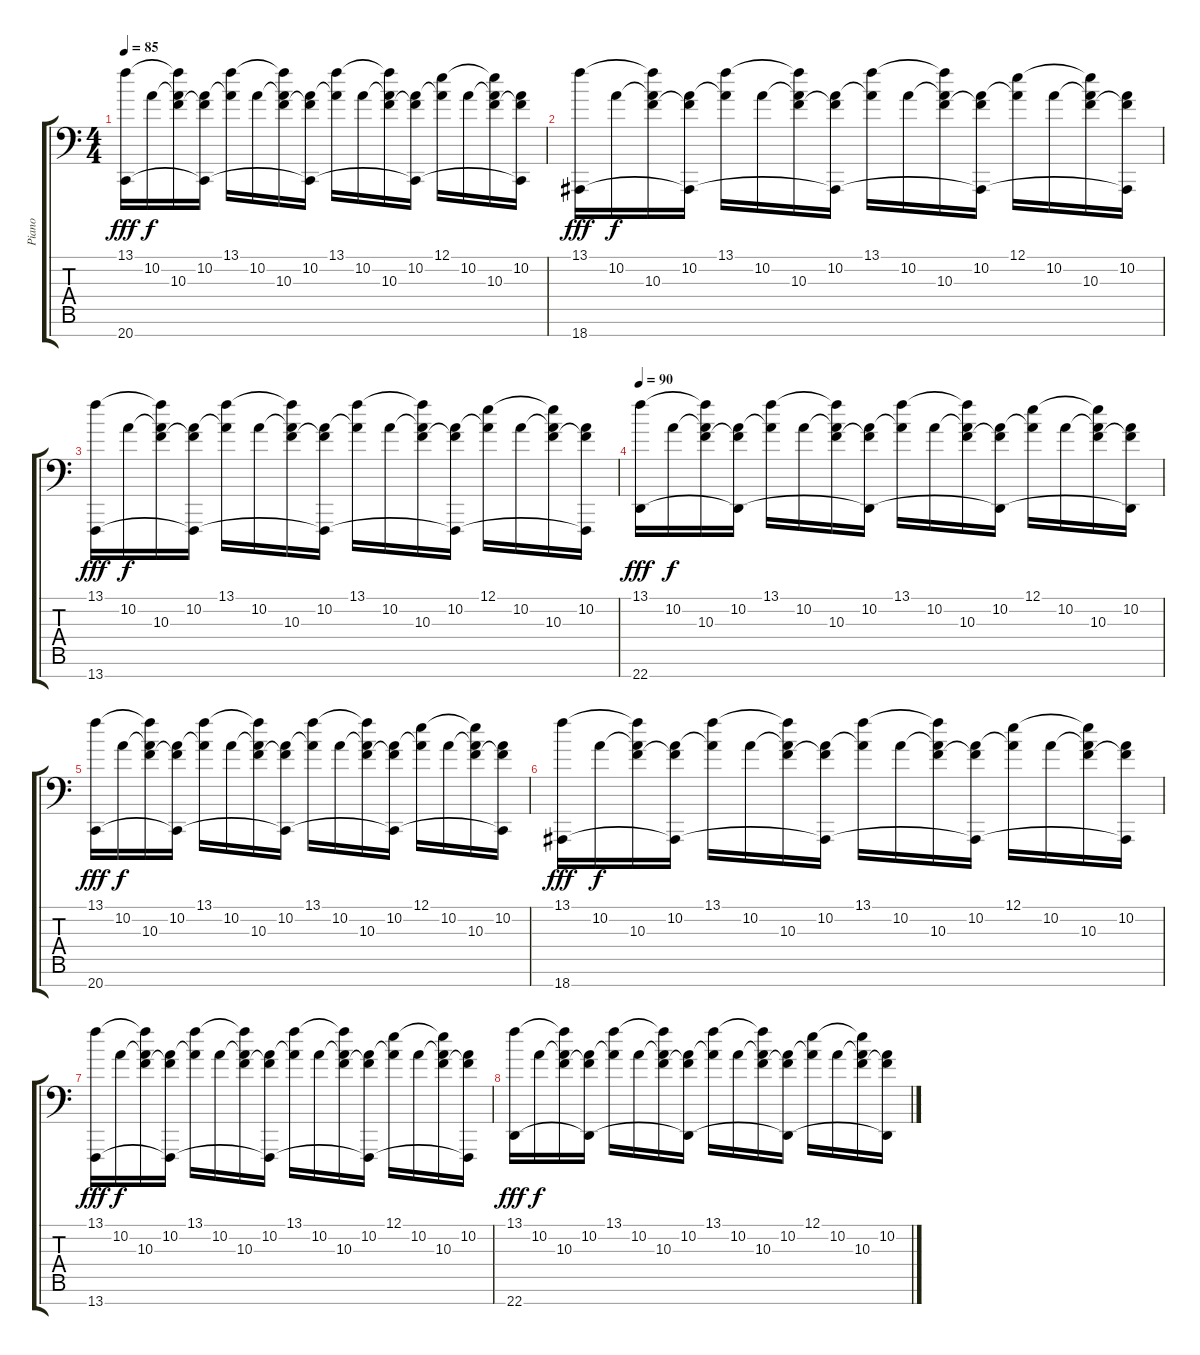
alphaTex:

\track ("Piano" "Piano") {instrument acousticgrandpiano}
\staff {score tabs}
\tuning (E4 B3 G3 D3 A2 E2 E0) {hide}
\ts (4 4)
\tempo 85
\clef f4
\ks c
(13.1 20.7).16{dy fff} 10.2.16{dy f} (13.1{t} 10.2{t} 10.3).16 (10.2 10.3{t} 20.7{t}).16 (13.1 10.2{t}).16 10.2.16 (13.1{t} 10.2{t} 10.3).16 (10.2 10.3{t} 20.7{t}).16 (13.1 10.2{t}).16 10.2.16 (13.1{t} 10.2{t} 10.3).16 (10.2 10.3{t} 20.7{t}).16 (12.1 10.2{t}).16 10.2.16 (12.1{t} 10.2{t} 10.3).16 (10.2 10.3{t} 20.7{t}).16 |
(13.1 18.7).16{dy fff} 10.2.16{dy f} (13.1{t} 10.2{t} 10.3).16 (10.2 10.3{t} 18.7{t}).16 (13.1 10.2{t}).16 10.2.16 (13.1{t} 10.2{t} 10.3).16 (10.2 10.3{t} 18.7{t}).16 (13.1 10.2{t}).16 10.2.16 (13.1{t} 10.2{t} 10.3).16 (10.2 10.3{t} 18.7{t}).16 (12.1 10.2{t}).16 10.2.16 (12.1{t} 10.2{t} 10.3).16 (10.2 10.3{t} 18.7{t}).16 |
(13.1 13.7).16{dy fff} 10.2.16{dy f} (13.1{t} 10.2{t} 10.3).16 (10.2 10.3{t} 13.7{t}).16 (13.1 10.2{t}).16 10.2.16 (13.1{t} 10.2{t} 10.3).16 (10.2 10.3{t} 13.7{t}).16 (13.1 10.2{t}).16 10.2.16 (13.1{t} 10.2{t} 10.3).16 (10.2 10.3{t} 13.7{t}).16 (12.1 10.2{t}).16 10.2.16 (12.1{t} 10.2{t} 10.3).16 (10.2 10.3{t} 13.7{t}).16 |
\tempo 90
(13.1 22.7).16{dy fff} 10.2.16{dy f} (13.1{t} 10.2{t} 10.3).16 (10.2 10.3{t} 22.7{t}).16 (13.1 10.2{t}).16 10.2.16 (13.1{t} 10.2{t} 10.3).16 (10.2 10.3{t} 22.7{t}).16 (13.1 10.2{t}).16 10.2.16 (13.1{t} 10.2{t} 10.3).16 (10.2 10.3{t} 22.7{t}).16 (12.1 10.2{t}).16 10.2.16 (12.1{t} 10.2{t} 10.3).16 (10.2 10.3{t} 22.7{t}).16 |
(13.1 20.7).16{dy fff} 10.2.16{dy f} (13.1{t} 10.2{t} 10.3).16 (10.2 10.3{t} 20.7{t}).16 (13.1 10.2{t}).16 10.2.16 (13.1{t} 10.2{t} 10.3).16 (10.2 10.3{t} 20.7{t}).16 (13.1 10.2{t}).16 10.2.16 (13.1{t} 10.2{t} 10.3).16 (10.2 10.3{t} 20.7{t}).16 (12.1 10.2{t}).16 10.2.16 (12.1{t} 10.2{t} 10.3).16 (10.2 10.3{t} 20.7{t}).16 |
(13.1 18.7).16{dy fff} 10.2.16{dy f} (13.1{t} 10.2{t} 10.3).16 (10.2 10.3{t} 18.7{t}).16 (13.1 10.2{t}).16 10.2.16 (13.1{t} 10.2{t} 10.3).16 (10.2 10.3{t} 18.7{t}).16 (13.1 10.2{t}).16 10.2.16 (13.1{t} 10.2{t} 10.3).16 (10.2 10.3{t} 18.7{t}).16 (12.1 10.2{t}).16 10.2.16 (12.1{t} 10.2{t} 10.3).16 (10.2 10.3{t} 18.7{t}).16 |
(13.1 13.7).16{dy fff} 10.2.16{dy f} (13.1{t} 10.2{t} 10.3).16 (10.2 10.3{t} 13.7{t}).16 (13.1 10.2{t}).16 10.2.16 (13.1{t} 10.2{t} 10.3).16 (10.2 10.3{t} 13.7{t}).16 (13.1 10.2{t}).16 10.2.16 (13.1{t} 10.2{t} 10.3).16 (10.2 10.3{t} 13.7{t}).16 (12.1 10.2{t}).16 10.2.16 (12.1{t} 10.2{t} 10.3).16 (10.2 10.3{t} 13.7{t}).16 |
(13.1 22.7).16{dy fff} 10.2.16{dy f} (13.1{t} 10.2{t} 10.3).16 (10.2 10.3{t} 22.7{t}).16 (13.1 10.2{t}).16 10.2.16 (13.1{t} 10.2{t} 10.3).16 (10.2 10.3{t} 22.7{t}).16 (13.1 10.2{t}).16 10.2.16 (13.1{t} 10.2{t} 10.3).16 (10.2 10.3{t} 22.7{t}).16 (12.1 10.2{t}).16 10.2.16 (12.1{t} 10.2{t} 10.3).16 (10.2 10.3{t} 22.7{t}).16
